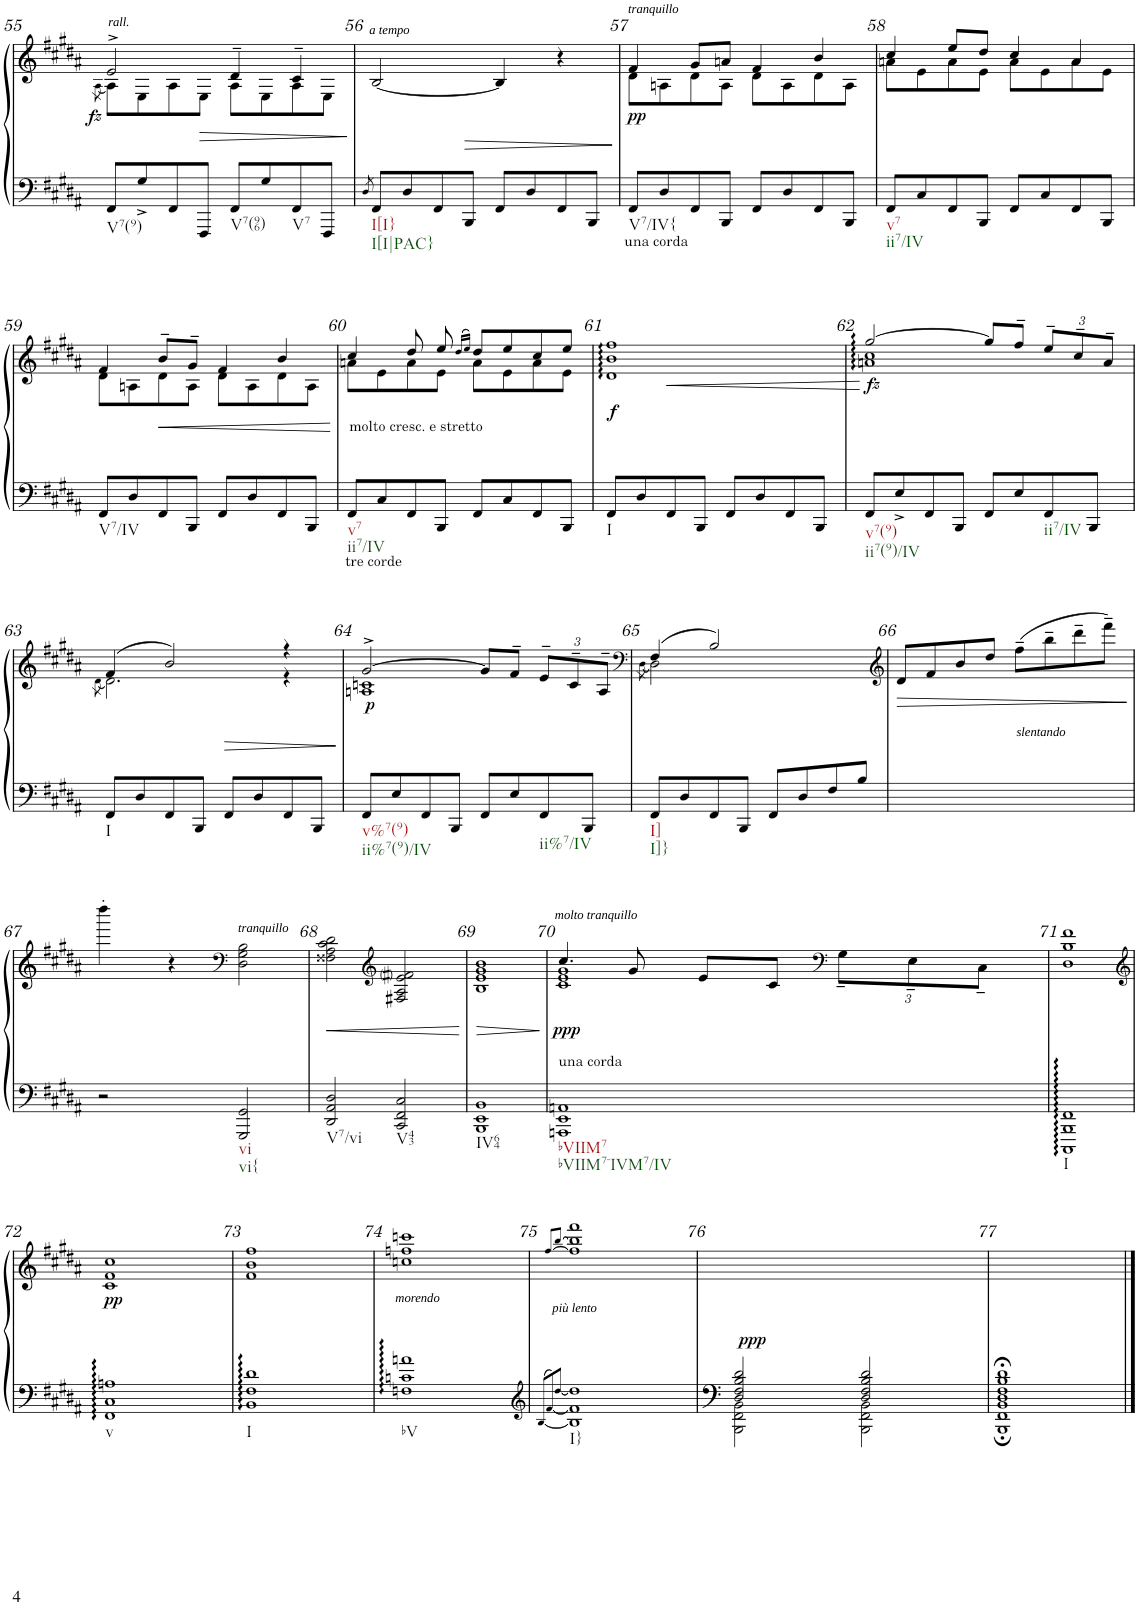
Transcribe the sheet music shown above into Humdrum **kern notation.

**kern	**kern	**dynam
*part1	*part1	*part1
*staff2	*staff1	*staff1/2
*I"Midi_1	*	*
!!LO:PB:g=z
*clefG2	*clefG2	*
*k[f#c#g#d#a#]	*k[f#c#g#d#a#]	*
*B:	*B:	*
*M2/2	*M2/2	*
*met(c|)	*met(c|)	*
=55	=55	=55
*	*^	*
.	.	[8qA#\	.
!	!LO:TX:a:i:t=rall.	!	!
!LO:TX:b:t=V7(9)	!	!	!
!	!	!	!LO:DY:b
8FF#/L	2e^/	8A#\L]	fz
8G#^/	.	8E\	.
8FF#/	.	8A#\	.
!	!	!	!LO:HP:b
8FFF#/J	.	8E\J	>
!LO:TX:b:t=V7(96)	!	!	!
8FF#/L	4d#~/	8A#\L	.
8G#/	.	8E\	.
!LO:TX:b:t=V7	!	!	!
8FF#/	4c#~/	8A#\	.
8FFF#/J	.	8E\J	.
*	*v	*v	*
=56	=56	=56
8qD#/	.	.
!	!LO:TX:a:i:t=a tempo	!
!LO:TX:b:t=I[I}	!	!
!LO:TX:b:t=I[I|PAC}	!	!
8FF#/L	[2B/	.
8D#/	.	.
8FF#/	.	.
!	!	!LO:HP:b=2
8BBB/J	.	>
8FF#/L	4B/]	.
8D#/	.	.
8FF#/	4r	.
8BBB/J	.	.
.	.	]
=57	=57	=57
*	*^	*
!	!LO:TX:a:i:t=tranquillo	!	!
!LO:TX:b:t=una corda	!	!	!
!LO:TX:b:t=V7/IV{	!	!	!
!	!	!	!LO:DY:b
8FF#/L	4f#/	8d#\L	pp
8D#/	.	8An\	.
8FF#/	8g#/L	8d#\	.
8BBB/J	8an/J	8A\J	.
8FF#/L	4f#/	8d#\L	.
8D#/	.	8A\	.
8FF#/	4b/	8d#\	.
8BBB/J	.	8A\J	.
=58	=58	=58	=58
!LO:TX:b:t=v7	!	!	!
!LO:TX:b:t=ii7/IV	!	!	!
8FF#/L	4cc#/	8an\L	.
8C#/	.	8e\	.
8FF#/	8ee/L	8a\	.
8BBB/J	8dd#/J	8e\J	.
8FF#/L	4cc#/	8a\L	.
8C#/	.	8e\	.
8FF#/	4a/	8a\	.
8BBB/J	.	8e\J	.
!!LO:LB:g=z	!!
=59	=59	=59	=59
!LO:TX:b:t=V7/IV	!	!	!
8FF#/L	4f#/	8d#\L	.
8D#/	.	8An\	.
!	!	!	!LO:HP:b
8FF#/	8b~/L	8d#\	<
8BBB/J	8g#~/J	8A\J	.
8FF#/L	4f#/	8d#\L	.
8D#/	.	8A\	.
8FF#/	4b/	8d#\	.
8BBB/J	.	8A\J	.
*	*v	*v	*
.	.	]
=60	=60	=60
*	*^	*
!	!LO:TX:b:t=molto cresc. e stretto	!	!
!LO:TX:b:t=tre corde	!	!	!
!LO:TX:b:t=v7	!	!	!
!LO:TX:b:t=ii7/IV	!	!	!
8FF#/L	4cc#/	8an\L	.
8C#/	.	8e\	.
8FF#/	8dd#/	8a\	.
8BBB/J	8ee/	8e\J	.
.	(16qdd#/LL	.	.
.	16qee/JJ)	.	.
8FF#/L	8dd#/L	8a\L	.
8C#/	8ee/	8e\	.
8FF#/	8cc#/	8a\	.
8BBB/J	8ee/J	8e\J	.
=61	=61	=61	=61
!LO:TX:b:t=I	!	!	!
!	!	!	!LO:DY:b
*	*v	*v	*
8FF#/L	1d# 1b 1ff#	f
8D#/	.	.
8FF#/	.	.
8BBB/J	.	.
8FF#/L	.	.
8D#/	.	.
8FF#/	.	.
8BBB/J	.	.
.	.	[
=62	=62	=62
*	*^	*
!LO:TX:b:t=v7(9)	!	!	!
!LO:TX:b:t=ii7(9)/IV	!	!	!
!	!	!	!LO:DY:a=2
8FF#/L	[2gg#/	1an 1cc#	fz
8E^/	.	.	.
8FF#/	.	.	.
8BBB/J	.	.	.
8FF#/L	8gg#/L]	.	.
8E/	8ff#~/J	.	.
*	*Xbrackettup	*	*
!LO:TX:b:t=ii7/IV	!	!	!
8FF#/	12ee~/L	.	.
.	12cc#~/	.	.
8BBB/J	.	.	.
.	12a~/J	.	.
!!LO:LB:g=z	!!
=63	=63	=63	=63
.	.	[8qd#\	.
!LO:TX:b:t=I	!	!	!
8FF#/L	(>4f#/	2.d#\]	.
8D#/	.	.	.
8FF#/	2b/)	.	.
8BBB/J	.	.	.
!	!	!	!LO:HP:b=2
8FF#/L	.	.	>
8D#/	.	.	.
8FF#/	4r	4r	.
8BBB/J	.	.	.
=64	=64	=64	=64
!LO:TX:b:t=v%7(9)	!	!	!
!LO:TX:b:t=ii%7(9)/IV	!	!	!
!	!	!	!LO:DY:b
8FF#/L	[2g#^/	1An 1cn	p
8E/	.	.	.
8FF#/	.	.	.
8BBB/J	.	.	.
8FF#/L	8g#/L]	.	.
8E/	8f#~/J	.	.
!LO:TX:b:t=ii%7/IV	!	!	!
8FF#/	12e~/L	.	.
.	12c~/	.	.
8BBB/J	.	.	.
.	12A~/J	.	.
=65	=65	=65	=65
*	*clefF4	*	*
.	.	[8qD#\	.
!LO:TX:b:t=I]	!	!	!
!LO:TX:b:t=I]}	!	!	!
8FF#/L	(>4F#/	2D#\]	.
8D#/	.	.	.
8FF#/	2B/)	.	.
8BBB/J	.	.	.
8FF#/L	.	2ryy	.
8D#/	.	.	.
8F#/	4ryy	.	.
8B/J	.	.	.
*	*v	*v	*
=66	=66	=66
*	*clefG2	*
!	!	!LO:HP:b
1ryy	8d#/L	>
.	8f#/	.
.	8b/	.
.	8dd#/J	.
!	!LO:TX:b:i:t=slentando	!
.	(>8ff#~\L	.
.	8bb~\	.
.	8ddd#~\	.
.	8fff#~\J)	.
.	.	]
!!LO:LB:g=z
=67	=67	=67
2r	4dddd#'\	.
.	4r	.
*	*clefF4	*
!	!LO:TX:a:i:t=tranquillo	!
!LO:TX:b:t=vi	!	!
!LO:TX:b:t=vi{	!	!
2GGG#/ 2GG#/	2D#\ 2G#\ 2B\	.
=68	=68	=68
!LO:TX:b:t=V7/vi	!	!
!	!	!LO:HP:b
2DD#/ 2AA#/ 2D#/	2F##X\ 2A#\ 2c#\ 2d#\	<
*	*clefG2	*
!LO:TX:b:t=V43	!	!
2CC#/ 2FF#/ 2C#/	2F#X/ 2A#/ 2e/ 2f#i/	.
.	.	]
=69	=69	=69
!LO:TX:b:t=IV64	!	!
1BBB 1EE 1BB	1B 1e 1g# 1b	.
.	.	[
=70	=70	=70
*	*^	*
!	!LO:TX:a:i:t=molto tranquillo	!	!
!LO:TX:a:t=una corda	!	!	!
!LO:TX:b:t=bVIIM7	!	!	!
!LO:TX:b:t=bVIIM7-IVM7/IV	!	!	!
!	!	!	!LO:DY:b
1AAAn 1EE 1AAn	4.cc#/	1c# 1e 1g#	ppp
.	8g#/	.	.
.	8e/L	.	.
.	8c#/J	.	.
*	*clefF4	*	*
.	12G#~\L	.	.
.	12E~\	.	.
.	12C#~\J	.	.
*	*v	*v	*
=71	=71	=71
!LO:TX:b:t=I	!	!
1CCC# 1BBB 1FF#	1D# 1B 1f#	.
!!LO:LB:g=z
=72	=72	=72
*	*clefG2	*
!LO:TX:b:t=v	!	!
!	!	!LO:DY:b
1FF# 1C# 1An	1c# 1f# 1cc#	pp
=73	=73	=73
!LO:TX:b:t=I	!	!
1BB 1F# 1d#	1f# 1b 1ff#	.
=74	=74	=74
!	!LO:TX:b:i:t=morendo	!
!LO:TX:b:t=bV	!	!
1Fn 1cn 1an	1ccn 1ffn 1cccn	.
=75	=75	=75
*clefG2	*	*
[8qB/L	.	.
[8qf#/	[8qff#/L	.
[8qdd#/J	[8qbb/J	.
!	!LO:TX:b:i:t=più lento	!
!LO:TX:b:t=I}	!	!
1B] 1f#] 1dd#]	1ff#] 1bb] 1fff#	.
=76	=76	=76
*^	*	*
!	!	!	!LO:DY:a=2
2D#/ 2F#/ 2B/ 2d#/	2BBB\ 2FF#\ 2BB\	1ryy	ppp
2D#/ 2F#/ 2B/ 2d#/	2BBB\ 2FF#\ 2BB\	.	.
=77	=77	=77	=77
1BB;< 1D#;< 1F#;< 1B;< 1d#;<	1BBB; 1FF#;	1ryy	.
*v	*v	*	*
==	==	==
*-	*-	*-
